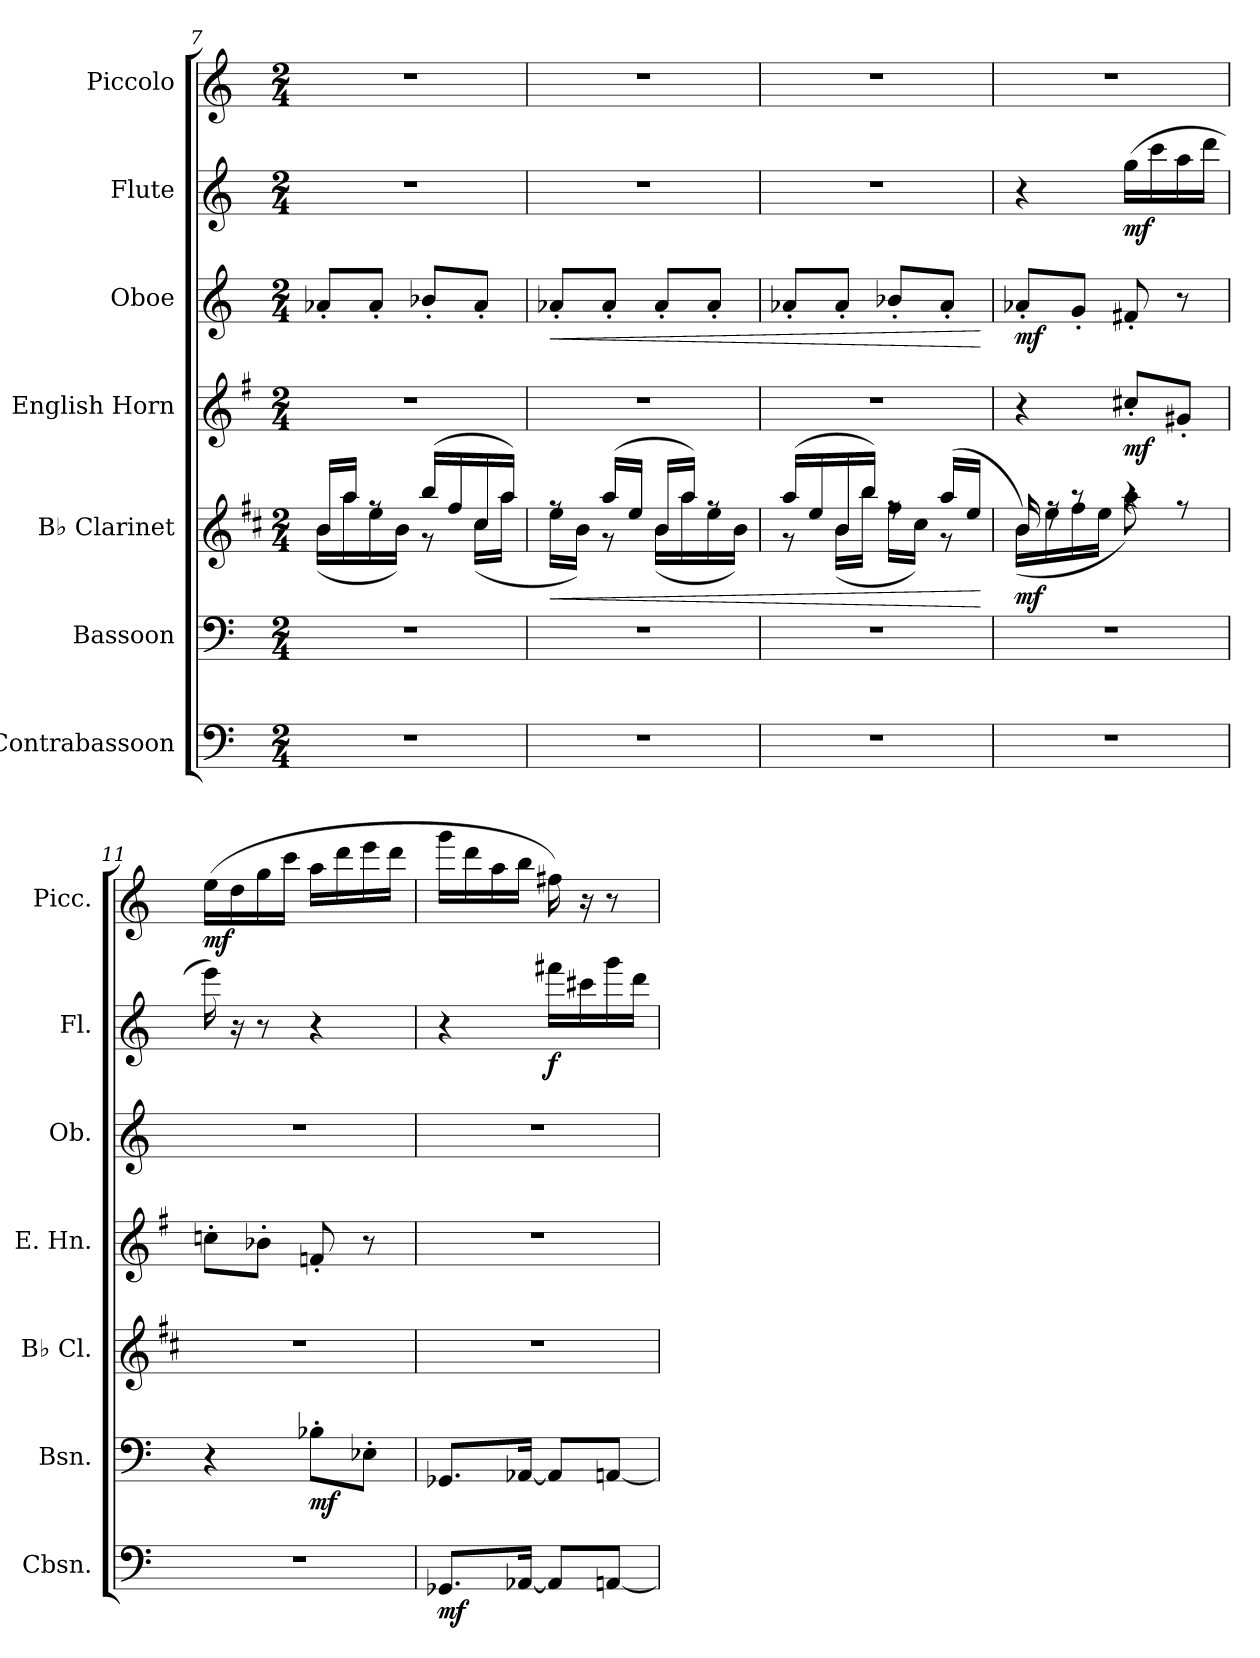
**kern	**dynam	**kern	**dynam	**kern	**dynam	**kern	**dynam	**kern	**dynam	**kern	**dynam	**kern	**dynam
*part7	*part7	*part6	*part6	*part5	*part5	*part4	*part4	*part3	*part3	*part2	*part2	*part1	*part1
*staff7	*staff7	*staff6	*staff6	*staff5	*staff5	*staff4	*staff4	*staff3	*staff3	*staff2	*staff2	*staff1	*staff1
*I"Contrabassoon	*	*I"Bassoon	*	*I"B♭ Clarinet	*	*I"English Horn	*	*I"Oboe	*	*I"Flute	*	*I"Piccolo	*
*I'Cbsn.	*	*I'Bsn.	*	*I'B♭ Cl.	*	*I'E. Hn.	*	*I'Ob.	*	*I'Fl.	*	*I'Picc.	*
*clefF4	*	*clefF4	*	*clefG2	*	*clefG2	*	*clefG2	*	*clefG2	*	*clefG2	*
*ITrd7c12	*	*	*	*ITrd1c2	*	*ITrd4c7	*	*	*	*	*	*ITrd-7c-12	*
*k[]	*	*k[]	*	*k[]	*	*k[]	*	*k[]	*	*k[]	*	*k[]	*
*M2/4	*	*M2/4	*	*M2/4	*	*M2/4	*	*M2/4	*	*M2/4	*	*M2/4	*
=7	=7	=7	=7	=7	=7	=7	=7	=7	=7	=7	=7	=7	=7
*	*	*	*	*^	*	*	*	*	*	*	*	*	*
2r	.	2r	.	16a/LL	(16a\LL	.	2r	.	8a-X'/L	.	2r	.	2r	.
.	.	.	.	16gg/JJ	16gg\	.	.	.	.	.	.	.	.	.
.	.	.	.	8rff	16dd\	.	.	.	8a-'/J	.	.	.	.	.
.	.	.	.	.	16a\JJ)	.	.	.	.	.	.	.	.	.
.	.	.	.	(16aa/LL	8r	.	.	.	8b-X'/L	.	.	.	.	.
.	.	.	.	16ee/	.	.	.	.	.	.	.	.	.	.
.	.	.	.	16b/	(16b\LL	.	.	.	8a-'/J	.	.	.	.	.
.	.	.	.	16gg/JJ)	16gg\JJ	.	.	.	.	.	.	.	.	.
=8	=8	=8	=8	=8	=8	=8	=8	=8	=8	=8	=8	=8	=8	=8
!	!	!	!	!	!	!LO:HP:b	!	!	!	!LO:HP:b	!	!	!	!
2r	.	2r	.	8rff	16dd\LL	<	2r	.	8a-X'/L	<	2r	.	2r	.
.	.	.	.	.	16a\JJ)	.	.	.	.	.	.	.	.	.
.	.	.	.	(16gg/LL	8r	.	.	.	8a-'/J	.	.	.	.	.
.	.	.	.	16dd/JJ	.	.	.	.	.	.	.	.	.	.
.	.	.	.	16a/LL	(16a\LL	.	.	.	8a-'/L	.	.	.	.	.
.	.	.	.	16gg/JJ)	16gg\	.	.	.	.	.	.	.	.	.
.	.	.	.	8rff	16dd\	.	.	.	8a-'/J	.	.	.	.	.
.	.	.	.	.	16a\JJ)	.	.	.	.	.	.	.	.	.
=9	=9	=9	=9	=9	=9	=9	=9	=9	=9	=9	=9	=9	=9	=9
2r	.	2r	.	(16gg/LL	8r	.	2r	.	8a-X'/L	.	2r	.	2r	.
.	.	.	.	16dd/	.	.	.	.	.	.	.	.	.	.
.	.	.	.	16a/	(16a\LL	.	.	.	8a-'/J	.	.	.	.	.
.	.	.	.	16aa/JJ)	16aa\JJ	.	.	.	.	.	.	.	.	.
.	.	.	.	8rff	16ee\LL	.	.	.	8b-X'/L	.	.	.	.	.
.	.	.	.	.	16b\JJ)	.	.	.	.	.	.	.	.	.
.	.	.	.	(16gg/LL	8r	.	.	.	8a-'/J	.	.	.	.	.
.	.	.	.	16dd/JJ	.	.	.	.	.	.	.	.	.	.
*	*	*	*	*v	*v	*	*	*	*	*	*	*	*	*
.	.	.	.	.	[	.	.	.	[	.	.	.	.
=10	=10	=10	=10	=10	=10	=10	=10	=10	=10	=10	=10	=10	=10
*	*	*	*	*^	*	*	*	*	*	*	*	*	*
!	!	!	!	!	!	!LO:DY:b	!	!	!	!LO:DY:b	!	!	!	!
2r	.	2r	.	16a/)	(16a\LL	mf	4r	.	8a-X'/L	mf	4r	.	2r	.
.	.	.	.	16rff	16dd\	.	.	.	.	.	.	.	.	.
.	.	.	.	8raa	16ee\	.	.	.	8g'/J	.	.	.	.	.
.	.	.	.	.	16dd\JJ	.	.	.	.	.	.	.	.	.
!	!	!	!	!	!	!	!	!LO:DY:b	!	!	!	!LO:DY:b	!	!
.	.	.	.	4raa	8gg\)	.	8f#X'/L	mf	8f#X'/	.	(16gg\LL	mf	.	.
.	.	.	.	.	.	.	.	.	.	.	16ccc\	.	.	.
.	.	.	.	.	8rff	.	8c#X'/J	.	8r	.	16aa\	.	.	.
.	.	.	.	.	.	.	.	.	.	.	16ddd\JJ	.	.	.
*	*	*	*	*v	*v	*	*	*	*	*	*	*	*	*
=11	=11	=11	=11	=11	=11	=11	=11	=11	=11	=11	=11	=11	=11
!	!	!	!	!	!	!	!	!	!	!	!	!	!LO:DY:b
2r	.	4r	.	2r	.	8fn'\L	.	2r	.	16eee\)	.	(16eee\LL	mf
.	.	.	.	.	.	.	.	.	.	16r	.	16ddd\	.
.	.	.	.	.	.	8e-X'\J	.	.	.	8r	.	16ggg\	.
.	.	.	.	.	.	.	.	.	.	.	.	16cccc\JJ	.
!	!	!	!LO:DY:b	!	!	!	!	!	!	!	!	!	!
.	.	8B-X'\L	mf	.	.	8B-X'/	.	.	.	4r	.	16aaa\LL	.
.	.	.	.	.	.	.	.	.	.	.	.	16dddd\	.
.	.	8E-X'\J	.	.	.	8r	.	.	.	.	.	16eeee\	.
.	.	.	.	.	.	.	.	.	.	.	.	16dddd\JJ	.
=12	=12	=12	=12	=12	=12	=12	=12	=12	=12	=12	=12	=12	=12
!	!LO:DY:b	!	!	!	!	!	!	!	!	!	!	!	!
8.GGG-X/L	mf	8.GG-X/L	.	2r	.	2r	.	2r	.	4r	.	16gggg\LL	.
.	.	.	.	.	.	.	.	.	.	.	.	16dddd\	.
.	.	.	.	.	.	.	.	.	.	.	.	16aaa\	.
[16AAA-X/Jk	.	[16AA-X/Jk	.	.	.	.	.	.	.	.	.	16bbb\JJ	.
!	!	!	!	!	!	!	!	!	!	!	!LO:DY:b	!	!
8AAA-/L]	.	8AA-/L]	.	.	.	.	.	.	.	16fff#X\LL	f	16fff#X\)	.
.	.	.	.	.	.	.	.	.	.	16ccc#X\	.	16r	.
[8AAAn/J	.	[8AAn/J	.	.	.	.	.	.	.	16ggg\	.	8r	.
.	.	.	.	.	.	.	.	.	.	16ddd\JJ	.	.	.
=	=	=	=	=	=	=	=	=	=	=	=	=	=
*-	*-	*-	*-	*-	*-	*-	*-	*-	*-	*-	*-	*-	*-
